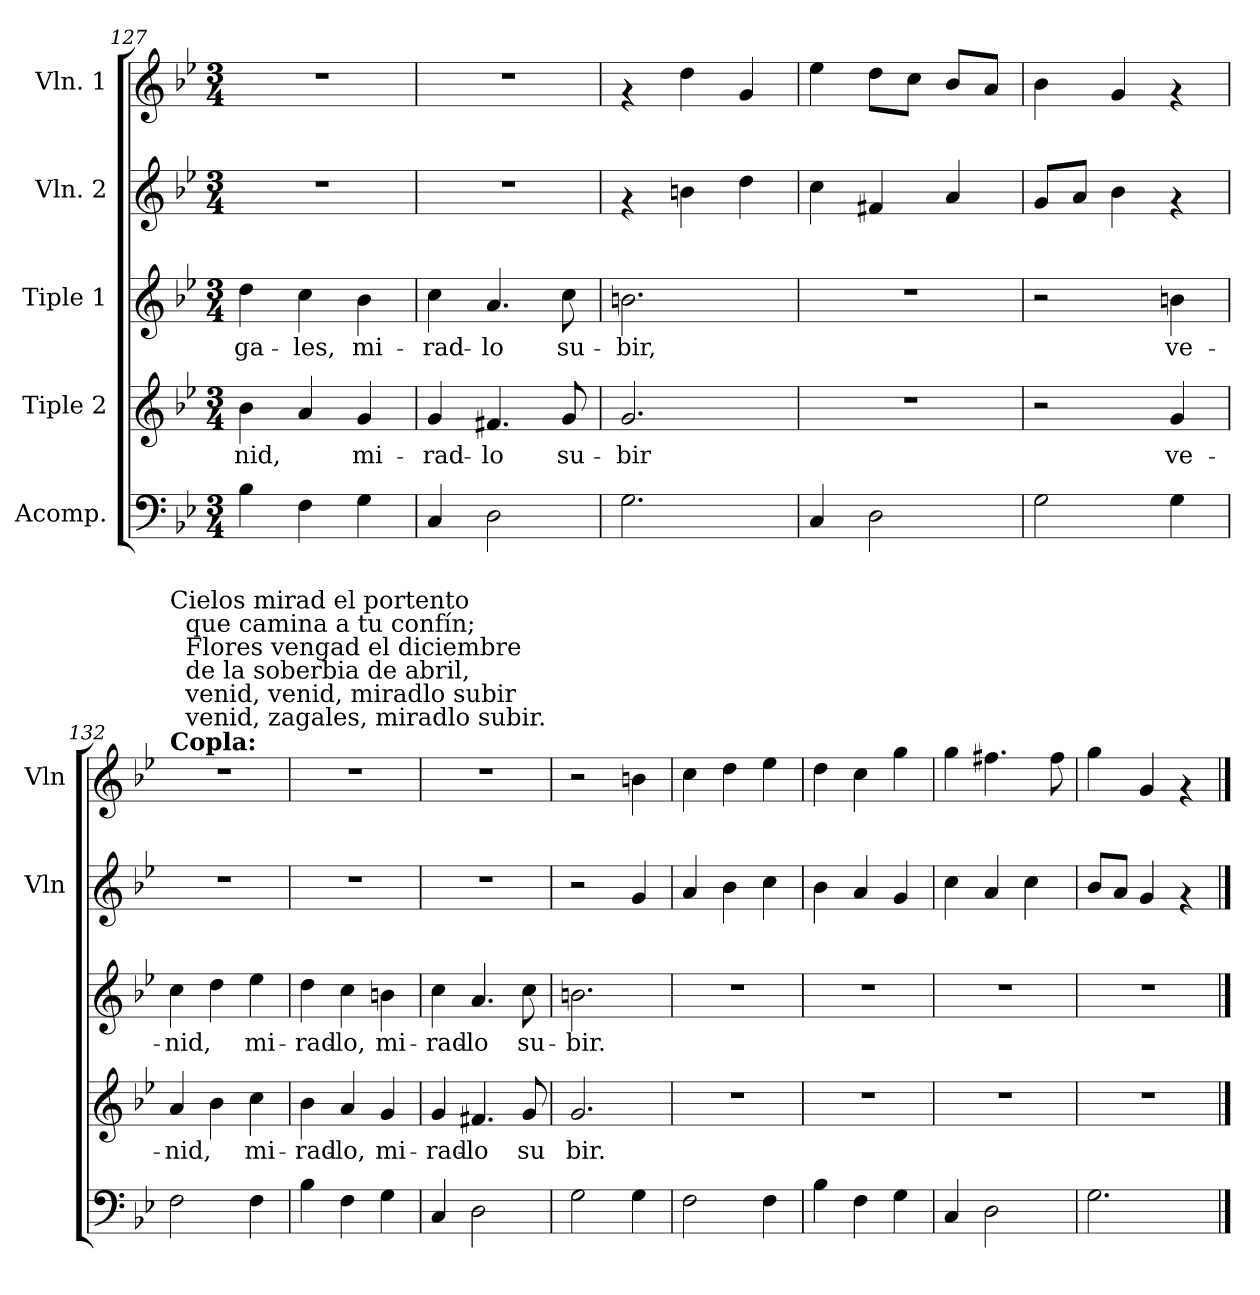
**kern	**kern	**text	**kern	**text	**kern	**kern
*part5	*part4	*part4	*part3	*part3	*part2	*part1
*staff5	*staff4	*staff4	*staff3	*staff3	*staff2	*staff1
*I"Acomp.	*I"Tiple 2	*	*I"Tiple 1	*	*I"Vln. 2	*I"Vln. 1
*	*	*	*	*	*I'Vln	*I'Vln
*clefF4	*clefG2	*	*clefG2	*	*clefG2	*clefG2
*k[b-e-]	*k[b-e-]	*	*k[b-e-]	*	*k[b-e-]	*k[b-e-]
*B-:	*B-:	*	*B-:	*	*B-:	*B-:
*M3/4	*M3/4	*	*M3/4	*	*M3/4	*M3/4
=127	=127	=127	=127	=127	=127	=127
!	!	!LO:LY:b	!	!LO:LY:b	!	!
4B-\	4b-\	-nid,	4dd\	-ga-	2.r	2.r
!	!	!	!	!LO:LY:b	!	!
4F\	4a/	.	4cc\	-les,	.	.
!	!	!LO:LY:b	!	!LO:LY:b	!	!
4G\	4g/	mi-	4b-\	mi-	.	.
=128	=128	=128	=128	=128	=128	=128
!	!	!LO:LY:b	!	!LO:LY:b	!	!
4C/	4g/	-rad-	4cc\	-rad-	2.r	2.r
!	!	!LO:LY:b	!	!LO:LY:b	!	!
2D\	4.f#X/	-lo	4.a/	-lo	.	.
!	!	!LO:LY:b	!	!LO:LY:b	!	!
.	8g/	su-	8cc\	su-	.	.
=129	=129	=129	=129	=129	=129	=129
!	!	!LO:LY:b	!	!LO:LY:b	!	!
2.G\	2.g/	-bir	2.bn\	-bir,	4rf	4rf
.	.	.	.	.	4bn\	4dd\
.	.	.	.	.	4dd\	4g/
=130	=130	=130	=130	=130	=130	=130
4C/	2.r	.	2.r	.	4cc\	4ee-\
2D\	.	.	.	.	4f#X/	8dd\L
.	.	.	.	.	.	8cc\J
.	.	.	.	.	4a/	8b-/L
.	.	.	.	.	.	8a/J
=131	=131	=131	=131	=131	=131	=131
2G\	2r	.	2r	.	8g/L	4b-\
.	.	.	.	.	8a/J	.
.	.	.	.	.	4b-\	4g/
!	!	!LO:LY:b	!	!LO:LY:b	!	!
4G\	4g/	ve-	4bn\	ve-	4rf	4rf
!!LO:LB:g=z
=132	=132	=132	=132	=132	=132	=132
!	!	!	!	!	!	!LO:TX:a:B:t=Copla&colon;
!	!	!	!	!	!	!LO:TX:t=Cielos mirad el portento\n       que camina a tu confín;\n       Flores vengad el diciembre\n       de la soberbia de abril,\n       venid, venid, miradlo subir\n       venid, zagales, miradlo subir.
!	!	!LO:LY:b	!	!LO:LY:b	!	!
2F\	4a/	-nid,	4cc\	-nid,	2.r	2.r
.	4b-\	.	4dd\	.	.	.
!	!	!LO:LY:b	!	!LO:LY:b	!	!
4F\	4cc\	mi-	4ee-\	mi-	.	.
=133	=133	=133	=133	=133	=133	=133
!	!	!LO:LY:b	!	!LO:LY:b	!	!
4B-\	4b-\	-rad-	4dd\	-rad-	2.r	2.r
!	!	!LO:LY:b	!	!LO:LY:b	!	!
4F\	4a/	-lo,	4cc\	-lo,	.	.
!	!	!LO:LY:b	!	!LO:LY:b	!	!
4G\	4g/	mi-	4bn\	mi-	.	.
=134	=134	=134	=134	=134	=134	=134
!	!	!LO:LY:b	!	!LO:LY:b	!	!
4C/	4g/	-rad-	4cc\	-rad-	2.r	2.r
!	!	!LO:LY:b	!	!LO:LY:b	!	!
2D\	4.f#X/	-lo	4.a/	-lo	.	.
!	!	!LO:LY:b	!	!LO:LY:b	!	!
.	8g/	su	8cc\	su-	.	.
=135	=135	=135	=135	=135	=135	=135
!	!	!LO:LY:b	!	!LO:LY:b	!	!
2G\	2.g/	bir.	2.bn\	-bir.	2r	2r
4G\	.	.	.	.	4g/	4bn\
=136	=136	=136	=136	=136	=136	=136
2F\	2.r	.	2.r	.	4a/	4cc\
.	.	.	.	.	4b-\	4dd\
4F\	.	.	.	.	4cc\	4ee-\
=137	=137	=137	=137	=137	=137	=137
4B-\	2.r	.	2.r	.	4b-\	4dd\
4F\	.	.	.	.	4a/	4cc\
4G\	.	.	.	.	4g/	4gg\
=138	=138	=138	=138	=138	=138	=138
4C/	2.r	.	2.r	.	4cc\	4gg\
2D\	.	.	.	.	4a/	4.ff#X\
.	.	.	.	.	4cc\	.
.	.	.	.	.	.	8ff#\
=139	=139	=139	=139	=139	=139	=139
2.G\	2.r	.	2.r	.	8b-/L	4gg\
.	.	.	.	.	8a/J	.
.	.	.	.	.	4g/	4g/
.	.	.	.	.	4rf	4rf
==	==	==	==	==	==	==
*-	*-	*-	*-	*-	*-	*-
